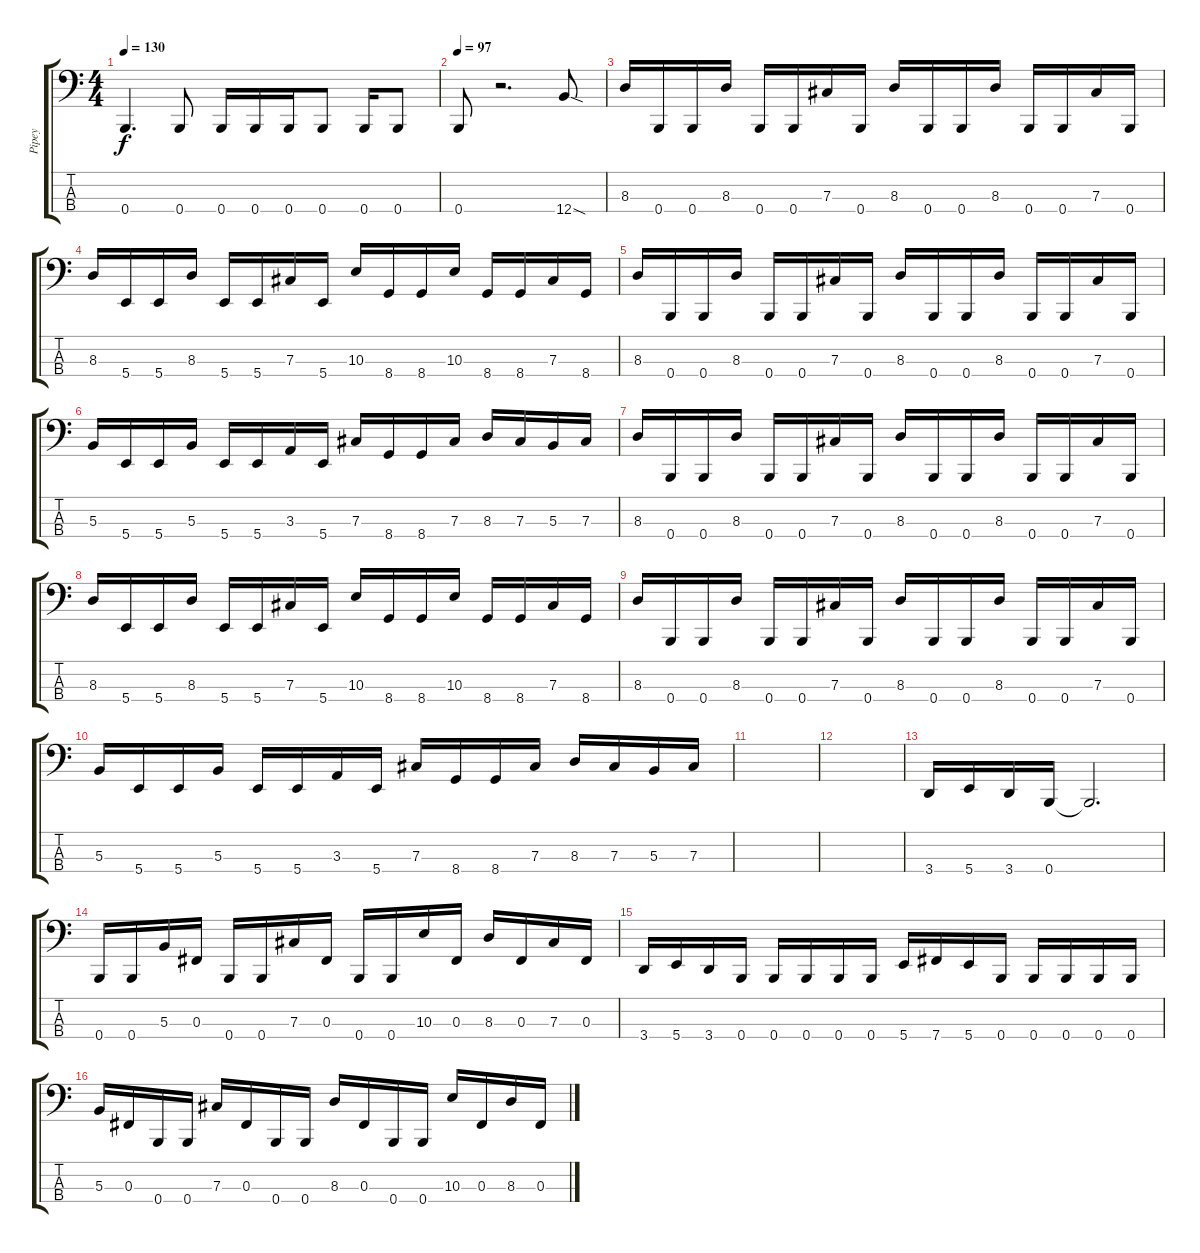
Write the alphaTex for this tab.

\track ("Pipey" "Pipey") {instrument electricbasspick}
\staff {score tabs}
\tuning (E2 B1 Gb1 B0) {hide}
\ts (4 4)
\tempo 130
\clef f4
\ks c
0.4.4{d dy f} 0.4.8 0.4.16 0.4.16 0.4.16 0.4.8 0.4.16 0.4.8 |
\tempo 97
0.4.8 r.2{d} 12.4{sod}.8 |
8.3.16 0.4.16 0.4.16 8.3.16 0.4.16 0.4.16 7.3.16 0.4.16 8.3.16 0.4.16 0.4.16 8.3.16 0.4.16 0.4.16 7.3.16 0.4.16 |
8.3.16 5.4.16 5.4.16 8.3.16 5.4.16 5.4.16 7.3.16 5.4.16 10.3.16 8.4.16 8.4.16 10.3.16 8.4.16 8.4.16 7.3.16 8.4.16 |
8.3.16 0.4.16 0.4.16 8.3.16 0.4.16 0.4.16 7.3.16 0.4.16 8.3.16 0.4.16 0.4.16 8.3.16 0.4.16 0.4.16 7.3.16 0.4.16 |
5.3.16 5.4.16 5.4.16 5.3.16 5.4.16 5.4.16 3.3.16 5.4.16 7.3.16 8.4.16 8.4.16 7.3.16 8.3.16 7.3.16 5.3.16 7.3.16 |
8.3.16 0.4.16 0.4.16 8.3.16 0.4.16 0.4.16 7.3.16 0.4.16 8.3.16 0.4.16 0.4.16 8.3.16 0.4.16 0.4.16 7.3.16 0.4.16 |
8.3.16 5.4.16 5.4.16 8.3.16 5.4.16 5.4.16 7.3.16 5.4.16 10.3.16 8.4.16 8.4.16 10.3.16 8.4.16 8.4.16 7.3.16 8.4.16 |
8.3.16 0.4.16 0.4.16 8.3.16 0.4.16 0.4.16 7.3.16 0.4.16 8.3.16 0.4.16 0.4.16 8.3.16 0.4.16 0.4.16 7.3.16 0.4.16 |
5.3.16 5.4.16 5.4.16 5.3.16 5.4.16 5.4.16 3.3.16 5.4.16 7.3.16 8.4.16 8.4.16 7.3.16 8.3.16 7.3.16 5.3.16 7.3.16 |
|
|
3.4.16 5.4.16 3.4.16 0.4.16 0.4{t}.2{d} |
0.4.16 0.4.16 5.3.16 0.3.16 0.4.16 0.4.16 7.3.16 0.3.16 0.4.16 0.4.16 10.3.16 0.3.16 8.3.16 0.3.16 7.3.16 0.3.16 |
3.4.16 5.4.16 3.4.16 0.4.16 0.4.16 0.4.16 0.4.16 0.4.16 5.4.16 7.4.16 5.4.16 0.4.16 0.4.16 0.4.16 0.4.16 0.4.16 |
5.3.16 0.3.16 0.4.16 0.4.16 7.3.16 0.3.16 0.4.16 0.4.16 8.3.16 0.3.16 0.4.16 0.4.16 10.3.16 0.3.16 8.3.16 0.3.16
